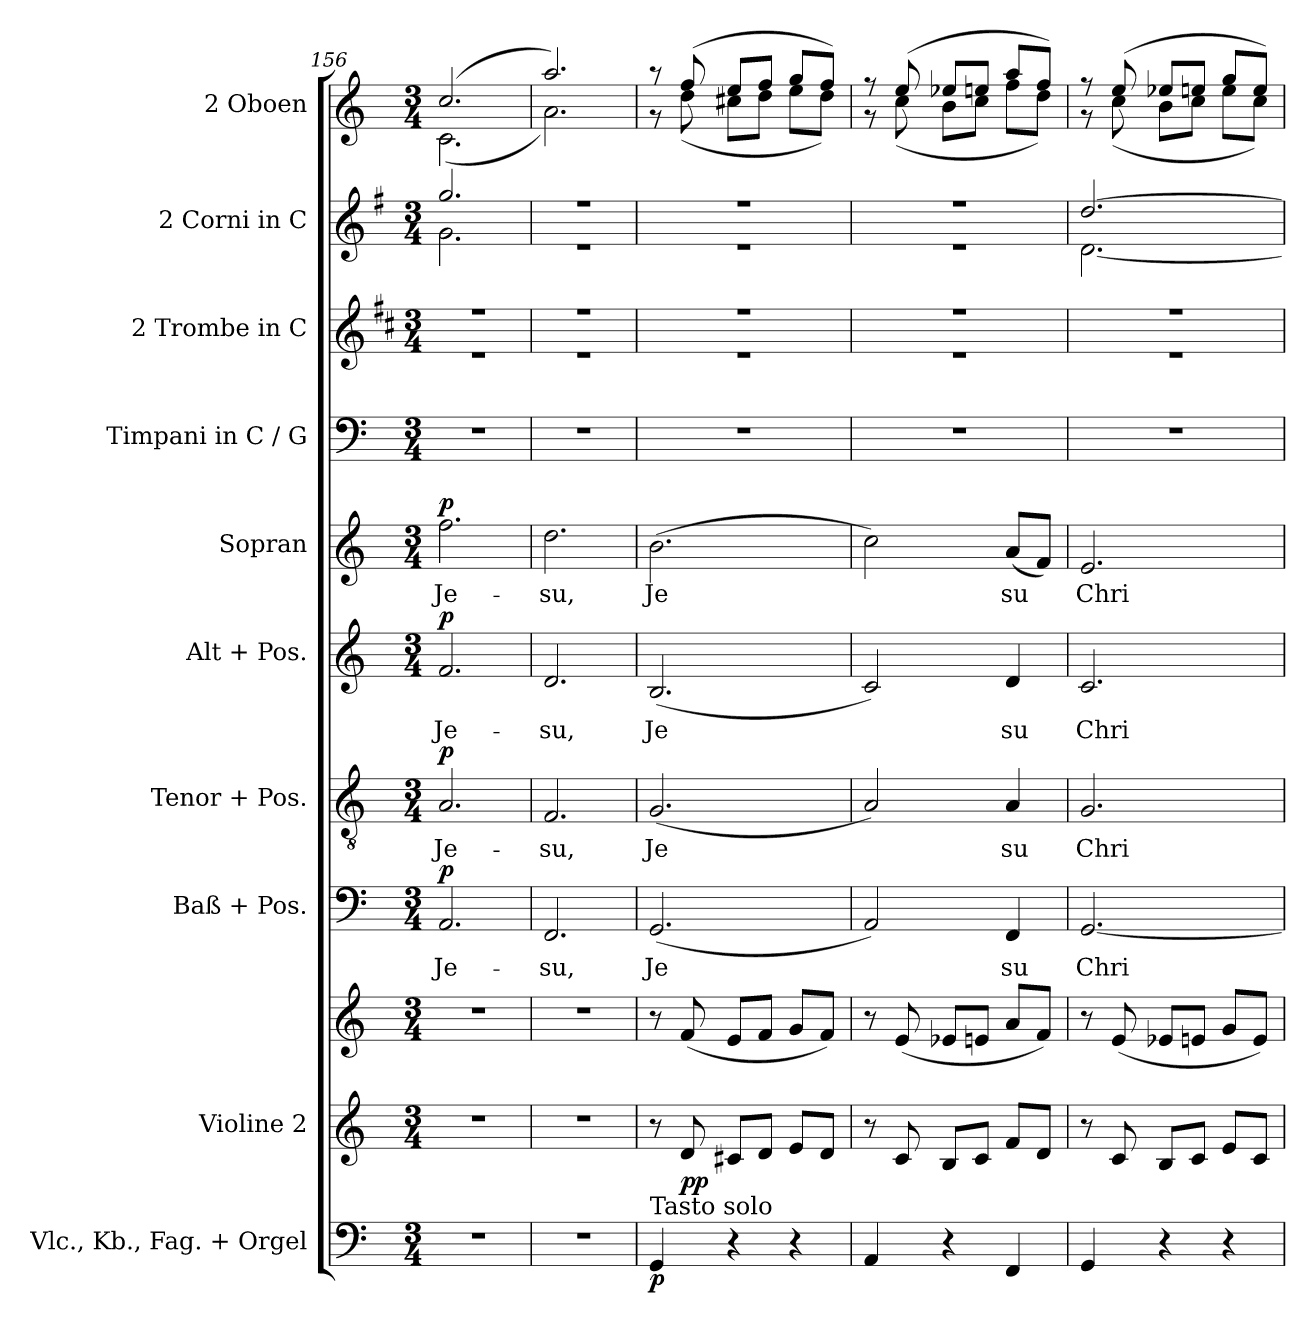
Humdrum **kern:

**kern	**dynam	**kern	**kern	**dynam	**kern	**text	**dynam	**kern	**text	**dynam	**kern	**text	**dynam	**kern	**text	**dynam	**kern	**kern	**kern	**kern
*part10	*part10	*part9	*part9	*part9	*part8	*part8	*part8	*part7	*part7	*part7	*part6	*part6	*part6	*part5	*part5	*part5	*part4	*part3	*part2	*part1
*staff11	*staff11	*staff10	*staff9	*staff9/10	*staff8	*staff8	*staff8	*staff7	*staff7	*staff7	*staff6	*staff6	*staff6	*staff5	*staff5	*staff5	*staff4	*staff3	*staff2	*staff1
*I"Vlc., Kb., Fag. + Orgel	*	*I"Violine 2	*	*	*I"Baß + Pos.	*	*	*I"Tenor + Pos.	*	*	*I"Alt + Pos.	*	*	*I"Sopran	*	*	*I"Timpani in C / G	*I"2 Trombe in C	*I"2 Corni in C	*I"2 Oboen
*	*	*I'Vl. 2	*	*	*I'Baß	*	*	*I'Tenor	*	*	*I'Alt	*	*	*I'Sopran	*	*	*I'Timp.	*I'Trombe	*I'Corni	*I'Oboen
*clefF4	*	*clefG2	*clefG2	*	*clefF4	*	*	*clefGv2	*	*	*clefG2	*	*	*clefG2	*	*	*clefF4	*clefG2	*clefG2	*clefG2
*	*	*	*	*	*	*	*	*	*	*	*	*	*	*	*	*	*	*ITrd1c2	*ITrd4c7	*
*k[]	*	*k[]	*k[]	*	*k[]	*	*	*k[]	*	*	*k[]	*	*	*k[]	*	*	*k[]	*k[]	*k[]	*k[]
*M3/4	*	*M3/4	*M3/4	*	*M3/4	*	*	*M3/4	*	*	*M3/4	*	*	*M3/4	*	*	*M3/4	*M3/4	*M3/4	*M3/4
=156	=156	=156	=156	=156	=156	=156	=156	=156	=156	=156	=156	=156	=156	=156	=156	=156	=156	=156	=156	=156
!	!	!	!	!	!	!LO:LY:b	!LO:DY:b	!	!LO:LY:b	!LO:DY:b	!	!LO:LY:b	!LO:DY:b	!	!LO:LY:b	!LO:DY:b	!	!	!	!
*	*	*	*	*	*	*	*	*	*	*	*	*	*	*	*	*	*	*^	*^	*^
2.r	.	2.r	2.r	.	2.AA/	Je-	p	2.A/	Je-	p	2.f/	Je-	p	2.ff\	Je-	p	2.r	2.r	2.r	2.cc/	2.c\	(>2.cc/	(<2.c\
=157	=157	=157	=157	=157	=157	=157	=157	=157	=157	=157	=157	=157	=157	=157	=157	=157	=157	=157	=157	=157	=157	=157	=157
!	!	!	!	!	!	!LO:LY:b	!	!	!LO:LY:b	!	!	!LO:LY:b	!	!	!LO:LY:b	!	!	!	!	!	!	!	!
2.r	.	2.r	2.r	.	2.FF/	su,	.	2.F/	su,	.	2.d/	su,	.	2.dd\	su,	.	2.r	2.r	2.r	2.r	2.r	2.aa/)	2.a\)
=158	=158	=158	=158	=158	=158	=158	=158	=158	=158	=158	=158	=158	=158	=158	=158	=158	=158	=158	=158	=158	=158	=158	=158
!LO:TX:a:t=Tasto solo	!	!	!	!	!	!	!	!	!	!	!	!	!	!	!	!	!	!	!	!	!	!	!
!	!LO:DY:b	!	!	!	!	!LO:LY:b	!	!	!LO:LY:b	!	!	!LO:LY:b	!	!	!LO:LY:b	!	!	!	!	!	!	!	!
4GG/	p	8r	8r	.	(<2.GG/	Je	.	(<2.G/	Je	.	(<2.B/	Je	.	(>2.b\	Je	.	2.r	2.r	2.r	2.r	2.r	8r	8r
!	!	!	!	!LO:DY:b=2	!	!	!	!	!	!	!	!	!	!	!	!	!	!	!	!	!	!	!
!	!	!	!	!LO:DY:n=1:b	!	!	!	!	!	!	!	!	!	!	!	!	!	!	!	!	!	!	!
.	.	8d/	(<8f/	p p	.	.	.	.	.	.	.	.	.	.	.	.	.	.	.	.	.	(>8ff/	(<8dd\
4r	.	8c#X/L	8e/L	.	.	.	.	.	.	.	.	.	.	.	.	.	.	.	.	.	.	8ee/L	8cc#X\L
.	.	8d/J	8f/J	.	.	.	.	.	.	.	.	.	.	.	.	.	.	.	.	.	.	8ff/J	8dd\J
4r	.	8e/L	8g/L	.	.	.	.	.	.	.	.	.	.	.	.	.	.	.	.	.	.	8gg/L	8ee\L
.	.	8d/J	8f/J)	.	.	.	.	.	.	.	.	.	.	.	.	.	.	.	.	.	.	8ff/J)	8dd\J)
=159	=159	=159	=159	=159	=159	=159	=159	=159	=159	=159	=159	=159	=159	=159	=159	=159	=159	=159	=159	=159	=159	=159	=159
4AA/	.	8r	8r	.	2AA/)	.	.	2A/)	.	.	2c/)	.	.	2cc\)	.	.	2.r	2.r	2.r	2.r	2.r	8r	8r
.	.	8c/	(<8e/	.	.	.	.	.	.	.	.	.	.	.	.	.	.	.	.	.	.	(>8ee/	(<8cc\
4r	.	8B/L	8e-X/L	.	.	.	.	.	.	.	.	.	.	.	.	.	.	.	.	.	.	8ee-X/L	8b\L
.	.	8c/J	8en/J	.	.	.	.	.	.	.	.	.	.	.	.	.	.	.	.	.	.	8een/J	8cc\J
!	!	!	!	!	!	!LO:LY:b	!	!	!LO:LY:b	!	!	!LO:LY:b	!	!	!LO:LY:b	!	!	!	!	!	!	!	!
4FF/	.	8f/L	8a/L	.	4FF/	su	.	4A/	su	.	4d/	su	.	(<8a/L	su	.	.	.	.	.	.	8aa/L	8ff\L
.	.	8d/J	8f/J)	.	.	.	.	.	.	.	.	.	.	8f/J)	.	.	.	.	.	.	.	8ff/J)	8dd\J)
!!LO:PB:g=z	!!
=160	=160	=160	=160	=160	=160	=160	=160	=160	=160	=160	=160	=160	=160	=160	=160	=160	=160	=160	=160	=160	=160	=160	=160
!	!	!	!	!	!	!LO:LY:b	!	!	!LO:LY:b	!	!	!LO:LY:b	!	!	!LO:LY:b	!	!	!	!	!	!	!	!
4GG/	.	8r	8r	.	[2.GG/	Chri	.	2.G/	Chri	.	2.c/	Chri	.	2.e/	Chri	.	2.r	2.r	2.r	[2.g/	[2.G\	8r	8r
.	.	8c/	(<8e/	.	.	.	.	.	.	.	.	.	.	.	.	.	.	.	.	.	.	(>8ee/	(<8cc\
4r	.	8B/L	8e-X/L	.	.	.	.	.	.	.	.	.	.	.	.	.	.	.	.	.	.	8ee-X/L	8b\L
.	.	8c/J	8en/J	.	.	.	.	.	.	.	.	.	.	.	.	.	.	.	.	.	.	8een/J	8cc\J
4r	.	8e/L	8g/L	.	.	.	.	.	.	.	.	.	.	.	.	.	.	.	.	.	.	8gg/L	8ee\L
.	.	8c/J	8e/J)	.	.	.	.	.	.	.	.	.	.	.	.	.	.	.	.	.	.	8ee/J)	8cc\J)
*	*	*	*	*	*	*	*	*	*	*	*	*	*	*	*	*	*	*v	*v	*	*	*v	*v
*	*	*	*	*	*	*	*	*	*	*	*	*	*	*	*	*	*	*	*v	*v	*
=	=	=	=	=	=	=	=	=	=	=	=	=	=	=	=	=	=	=	=	=
*-	*-	*-	*-	*-	*-	*-	*-	*-	*-	*-	*-	*-	*-	*-	*-	*-	*-	*-	*-	*-
